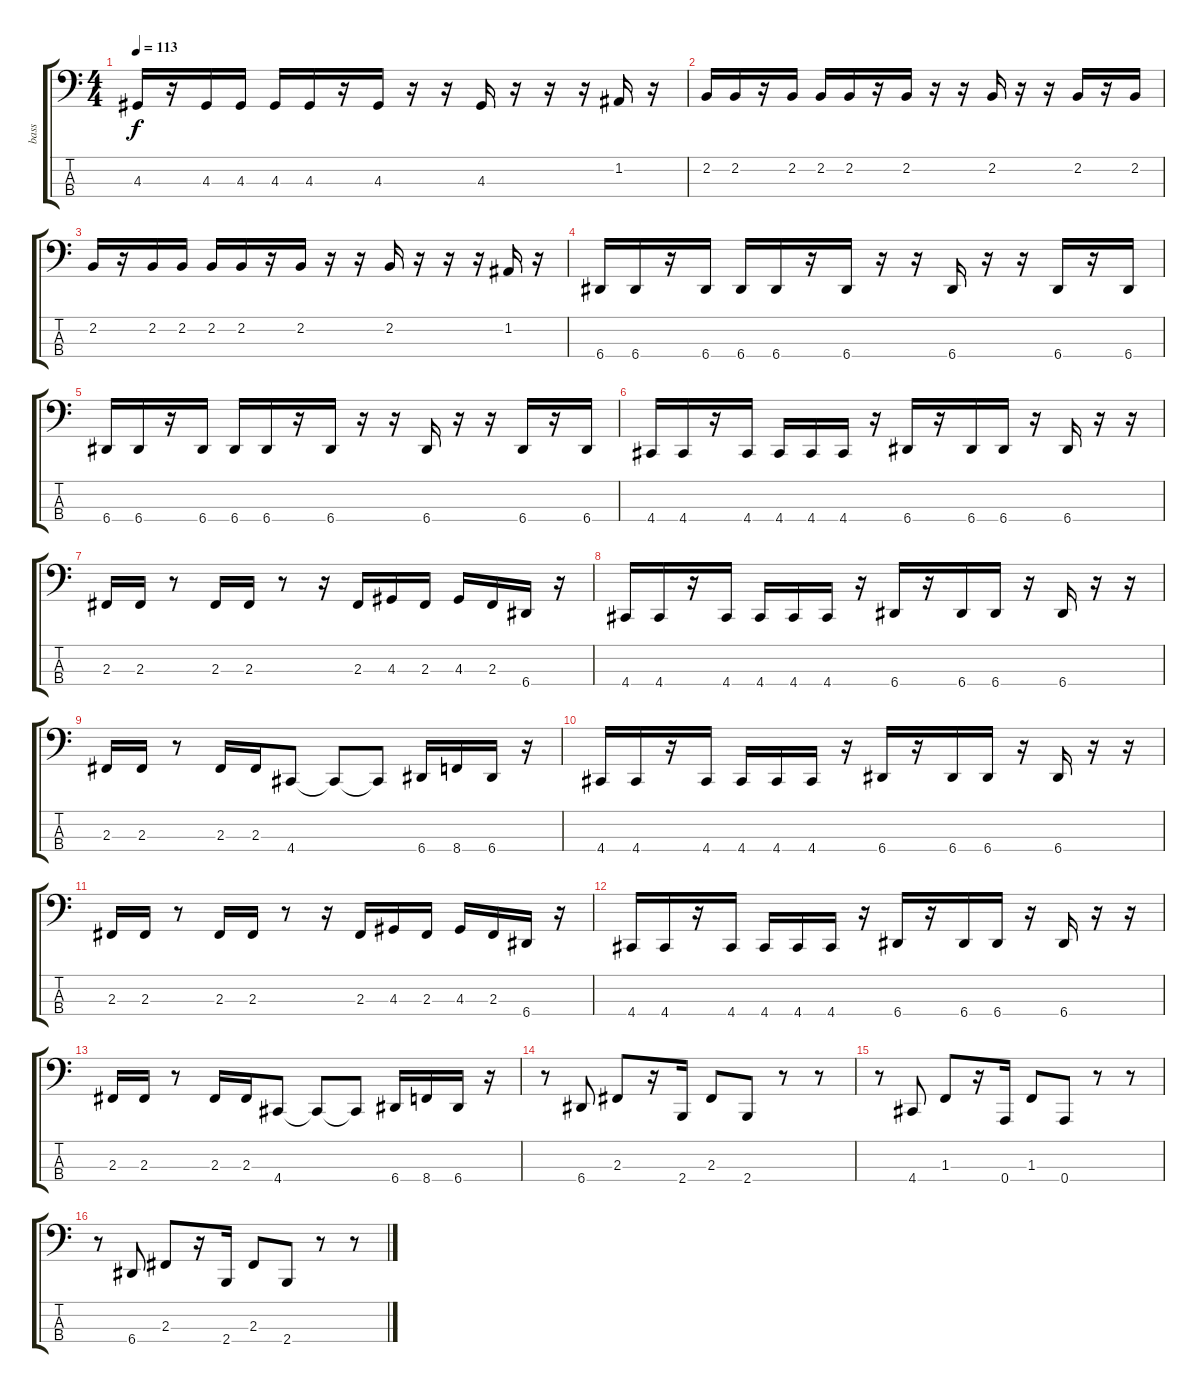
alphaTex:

\track ("bass" "bass") {instrument slapbass1}
\staff {score tabs}
\tuning (D2 A1 E1 A0) {hide}
\ts (4 4)
\tempo 113
\clef f4
\ks c
4.3.16{dy f} r.16 4.3.16 4.3.16 4.3.16 4.3.16 r.16 4.3.16 r.16 r.16 4.3.16 r.16 r.16 r.16 1.2.16 r.16 |
2.2.16 2.2.16 r.16 2.2.16 2.2.16 2.2.16 r.16 2.2.16 r.16 r.16 2.2.16 r.16 r.16 2.2.16 r.16 2.2.16 |
2.2.16 r.16 2.2.16 2.2.16 2.2.16 2.2.16 r.16 2.2.16 r.16 r.16 2.2.16 r.16 r.16 r.16 1.2.16 r.16 |
6.4.16 6.4.16 r.16 6.4.16 6.4.16 6.4.16 r.16 6.4.16 r.16 r.16 6.4.16 r.16 r.16 6.4.16 r.16 6.4.16 |
6.4.16 6.4.16 r.16 6.4.16 6.4.16 6.4.16 r.16 6.4.16 r.16 r.16 6.4.16 r.16 r.16 6.4.16 r.16 6.4.16 |
4.4.16 4.4.16 r.16 4.4.16 4.4.16 4.4.16 4.4.16 r.16 6.4.16 r.16 6.4.16 6.4.16 r.16 6.4.16 r.16 r.16 |
2.3.16 2.3.16 r.8 2.3.16 2.3.16 r.8 r.16 2.3.16 4.3.16 2.3.16 4.3.16 2.3.16 6.4.16 r.16 |
4.4.16 4.4.16 r.16 4.4.16 4.4.16 4.4.16 4.4.16 r.16 6.4.16 r.16 6.4.16 6.4.16 r.16 6.4.16 r.16 r.16 |
2.3.16 2.3.16 r.8 2.3.16 2.3.16 4.4.8 4.4{t}.8 4.4{t}.8 6.4.16 8.4.16 6.4.16 r.16 |
4.4.16 4.4.16 r.16 4.4.16 4.4.16 4.4.16 4.4.16 r.16 6.4.16 r.16 6.4.16 6.4.16 r.16 6.4.16 r.16 r.16 |
2.3.16 2.3.16 r.8 2.3.16 2.3.16 r.8 r.16 2.3.16 4.3.16 2.3.16 4.3.16 2.3.16 6.4.16 r.16 |
4.4.16 4.4.16 r.16 4.4.16 4.4.16 4.4.16 4.4.16 r.16 6.4.16 r.16 6.4.16 6.4.16 r.16 6.4.16 r.16 r.16 |
2.3.16 2.3.16 r.8 2.3.16 2.3.16 4.4.8 4.4{t}.8 4.4{t}.8 6.4.16 8.4.16 6.4.16 r.16 |
r.8 6.4.8 2.3.8 r.16 2.4.16 2.3.8 2.4.8 r.8 r.8 |
r.8 4.4.8 1.3.8 r.16 0.4.16 1.3.8 0.4.8 r.8 r.8 |
r.8 6.4.8 2.3.8 r.16 2.4.16 2.3.8 2.4.8 r.8 r.8
